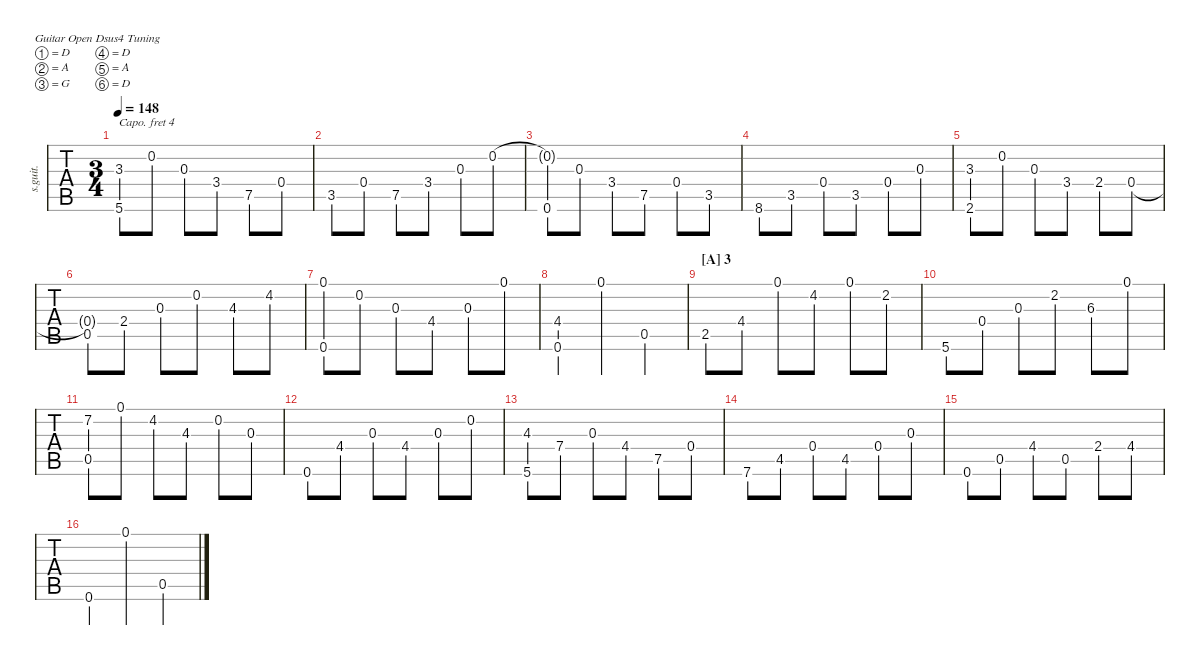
\defaultSystemsLayout 4
\hideDynamics
\bracketExtendMode nobrackets
\track ("Steel Guitar" "s.guit.") {defaultSystemsLayout 4 mute instrument acousticguitarsteel}
\staff {tabs}
\capo 4
\tuning (D4 A3 G3 D3 A2 D2)
\ts (3 4)
\tempo 148
\clef g2
\ks c
(3.3 5.6).8{dy mf beam Up} 0.2{acc #}.8{beam Up} 0.3.8{beam Up} 3.4.8{beam Up} 7.5{acc #}.8{beam Up} 0.4{acc #}.8{beam Up} |
3.5.8{beam Up} 0.4{acc #}.8{beam Up} 7.5{acc #}.8{beam Up} 3.4.8{beam Up} 0.3.8{beam Down} 0.2{acc #}.8{beam Down} |
(0.2{t acc #} 0.6{acc #}).8{beam Up} 0.3.8{beam Up} 3.4.8{beam Up} 7.5{acc #}.8{beam Up} 0.4{acc #}.8{beam Up} 3.5.8{beam Up} |
8.6.8{beam Up} 3.5.8{beam Up} 0.4{acc #}.8{beam Up} 3.5.8{beam Up} 0.4{acc #}.8{beam Up} 0.3.8{beam Up} |
(3.3 2.6{acc #}).8{beam Up} 0.2{acc #}.8{beam Up} 0.3.8{beam Up} 3.4.8{beam Up} 2.4{acc #}.8{beam Up} 0.4{acc #}.8{beam Up} |
(0.5{acc #} 0.4{t acc #}).8{beam Up} 2.4{acc #}.8{beam Up} 0.3.8{beam Down} 0.2{acc #}.8{beam Down} 4.3{acc #}.8{beam Down} 4.2.8{beam Down} |
(0.1{acc #} 0.6{acc #}).8{beam Up} 0.2{acc #}.8{beam Up} 0.3.8{beam Up} 4.4{acc #}.8{beam Up} 0.3.8{beam Down} 0.1{acc #}.8{beam Down} |
(4.4{acc #} 0.6{acc #}).4{beam Up} 0.1{acc #}.4{beam Down} 0.5{acc #}.4{beam Up} |
\section ("A" "3")
2.5{acc #}.8{beam Up} 4.4{acc #}.8{beam Up} 0.1{acc #}.8{beam Down} 4.2.8{beam Down} 0.1{acc #}.8{beam Down} 2.2{acc #}.8{beam Down} |
5.6.8{beam Up} 0.4{acc #}.8{beam Up} 0.3.8{beam Down} 2.2{acc #}.8{beam Down} 6.3.8{beam Down} 0.1{acc #}.8{beam Down} |
(7.2{acc #} 0.5{acc #}).8{beam Up} 0.1{acc #}.8{beam Up} 4.2.8{beam Down} 4.3{acc #}.8{beam Down} 0.2{acc #}.8{beam Down} 0.3.8{beam Down} |
0.6{acc #}.8{beam Up} 4.4{acc #}.8{beam Up} 0.3.8{beam Up} 4.4{acc #}.8{beam Up} 0.3.8{beam Down} 0.2{acc #}.8{beam Down} |
(4.3{acc #} 5.6).8{beam Up} 7.4{acc #}.8{beam Up} 0.3.8{beam Up} 4.4{acc #}.8{beam Up} 7.5{acc #}.8{beam Up} 0.4{acc #}.8{beam Up} |
7.6{acc #}.8{beam Up} 4.5.8{beam Up} 0.4{acc #}.8{beam Up} 4.5.8{beam Up} 0.4{acc #}.8{beam Up} 0.3.8{beam Up} |
0.6{acc #}.8{beam Up} 0.5{acc #}.8{beam Up} 4.4{acc #}.8{beam Up} 0.5{acc #}.8{beam Up} 2.4{acc #}.8{beam Up} 4.4{acc #}.8{beam Up} |
0.6{acc #}.4{beam Up} 0.1{acc #}.4{beam Down} 0.5{acc #}.4{beam Up}
